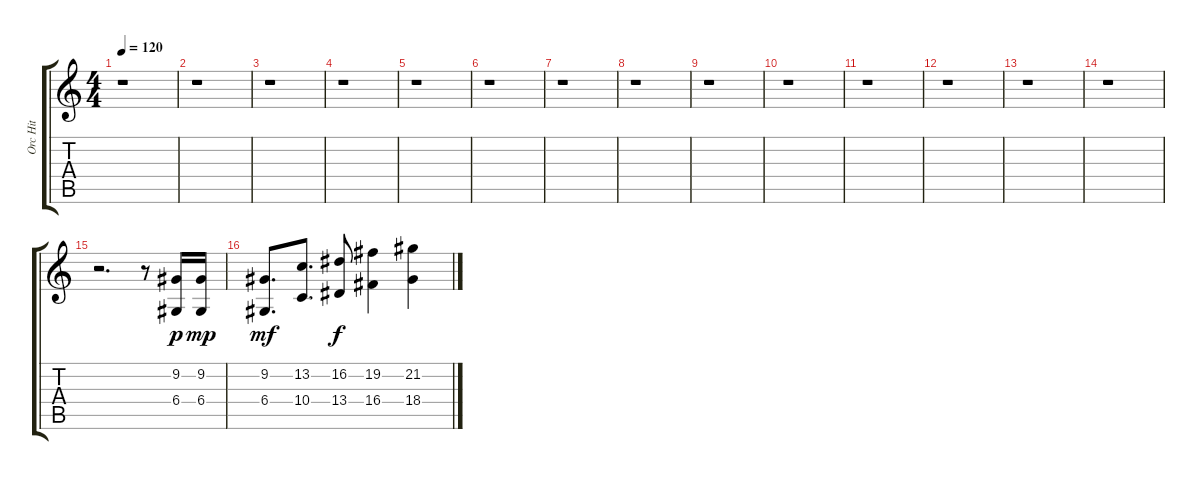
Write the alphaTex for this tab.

\track ("Orc Hit" "Orc Hit") {instrument orchestrahit}
\staff {score tabs}
\tuning (E4 B3 G3 D3 A2 E2) {hide}
\ts (4 4)
\tempo 120
\clef g2
\ks c
r.1{dy mf} |
r.1 |
r.1 |
r.1 |
r.1 |
r.1 |
r.1 |
r.1 |
r.1 |
r.1 |
r.1 |
r.1 |
r.1 |
r.1 |
r.2{d} r.8 (9.2 6.4).16{dy p} (9.2 6.4).16{dy mp} |
(9.2 6.4).8{d dy mf} (13.2 10.4).8{d} (16.2 13.4).8{dy f} (19.2 16.4).4 (21.2 18.4).4
